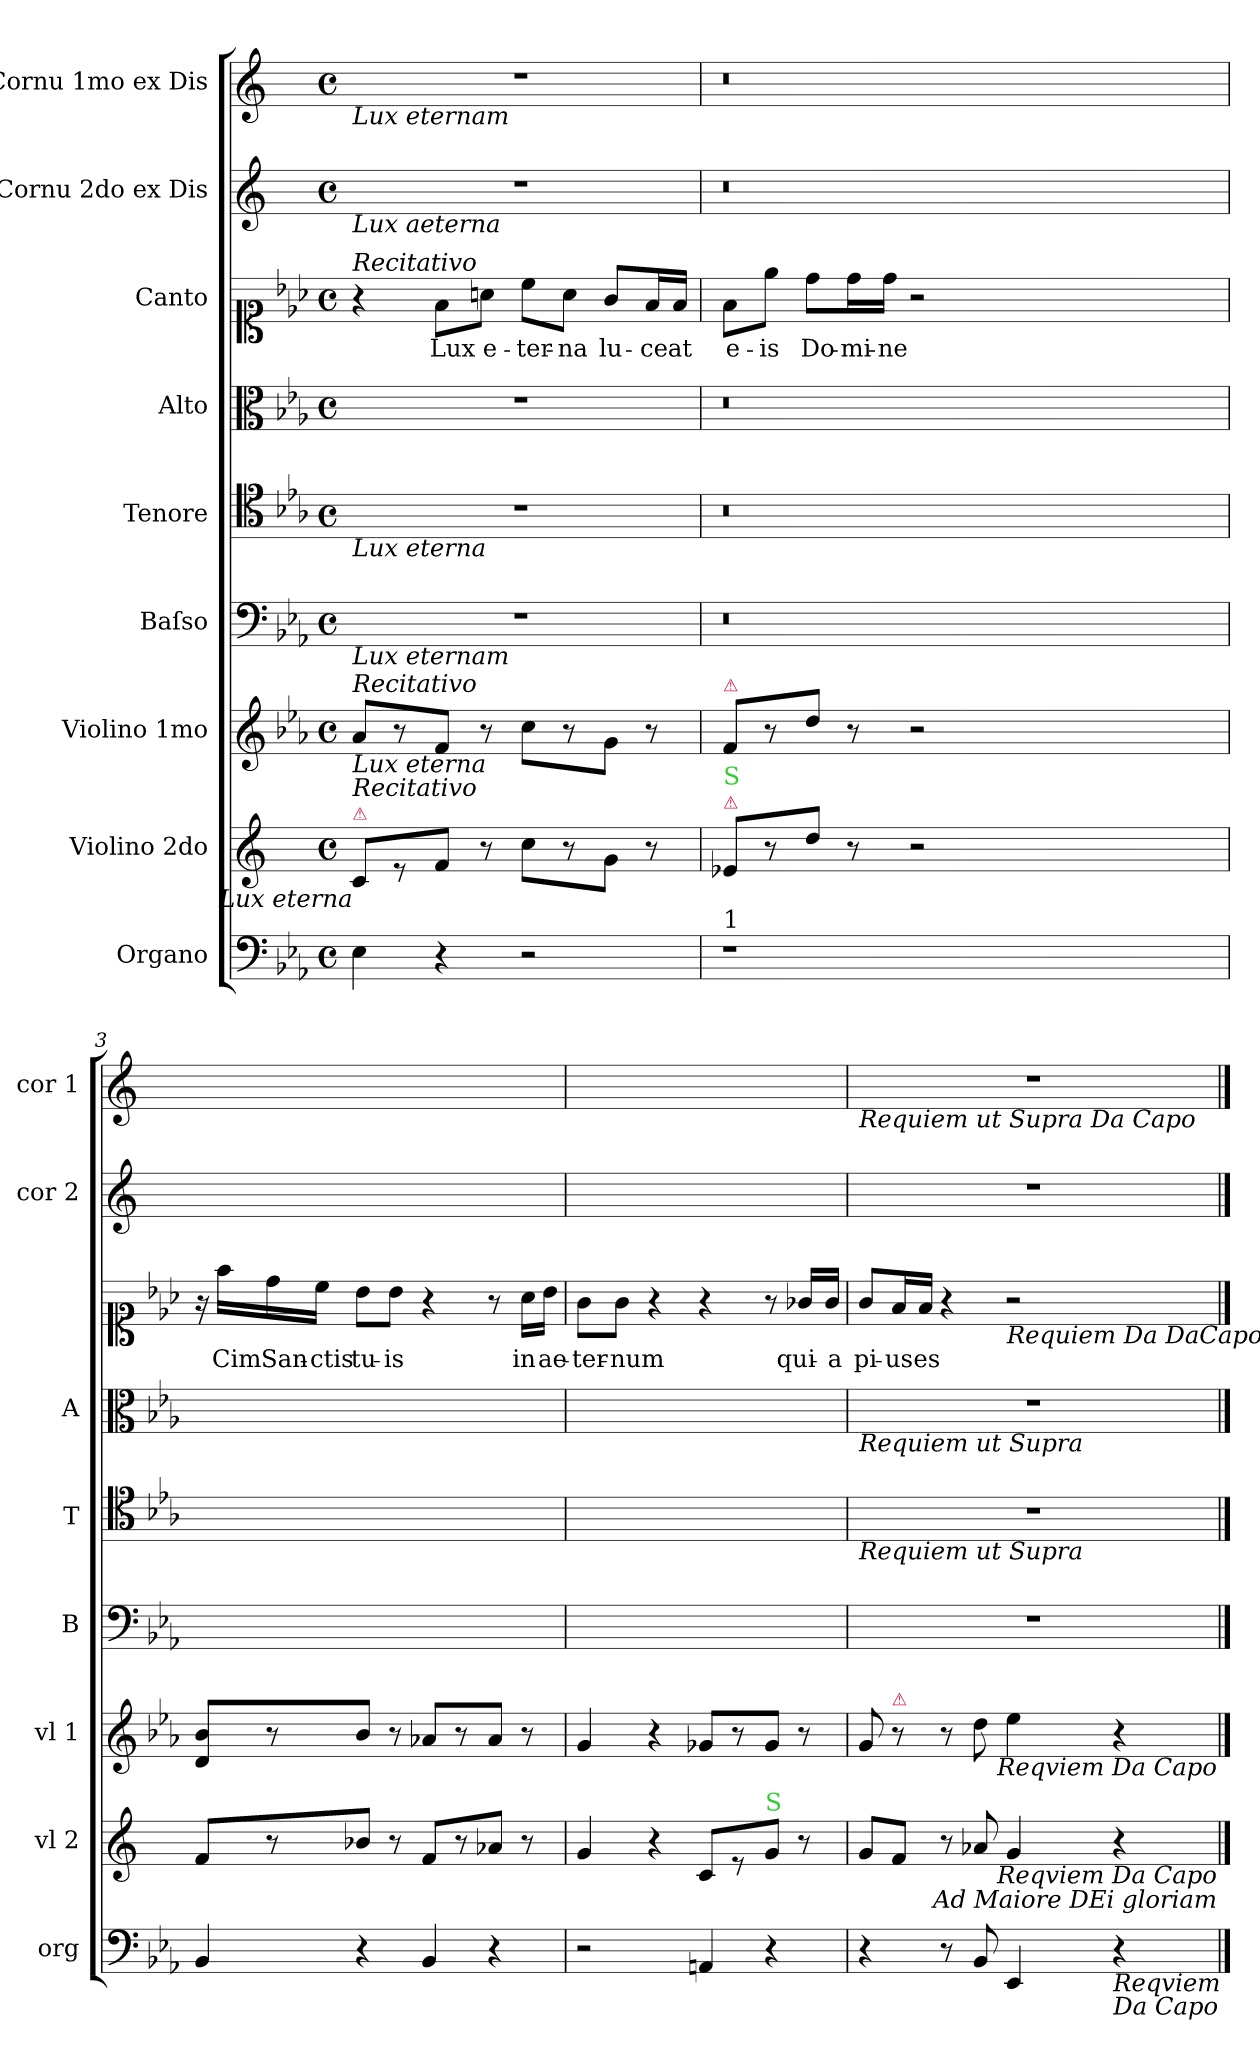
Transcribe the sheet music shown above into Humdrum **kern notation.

**kern	**kern	**kern	**kern	**kern	**kern	**kern	**text	**kern	**kern
*part9	*part8	*part7	*part6	*part5	*part4	*part3	*part3	*part2	*part1
*staff9	*staff8	*staff7	*staff6	*staff5	*staff4	*staff3	*staff3	*staff2	*staff1
*I"Organo	*I"Violino 2do	*I"Violino 1mo	*I"Baſso	*I"Tenore	*I"Alto	*I"Canto	*	*I"Cornu 2do ex Dis	*I"Cornu 1mo ex Dis
*I'org	*I'vl 2	*I'vl 1	*I'B	*I'T	*I'A	*	*	*I'cor 2	*I'cor 1
*clefF4	*clefG2	*clefG2	*clefF4	*clefC4	*clefC3	*clefC1	*	*clefG2	*clefG2
*	*	*	*	*	*	*	*	*ITrd5c9	*ITrd5c9
*k[b-e-a-]	*	*k[b-e-a-]	*k[b-e-a-]	*k[b-e-a-]	*k[b-e-a-]	*k[b-e-a-]	*	*k[b-e-a-]	*k[b-e-a-]
*M4/4	*M4/4	*M4/4	*M4/4	*M4/4	*M4/4	*M4/4	*	*M4/4	*M4/4
*met(c)	*met(c)	*met(c)	*met(c)	*met(c)	*met(c)	*met(c)	*	*met(c)	*met(c)
=1	=1	=1	=1	=1	=1	=1	=1	=1	=1
!	!	!	!	!	!	!	!	!	!LO:TX:b:i:t=Lux eternam
!	!	!	!	!	!	!	!	!LO:TX:b:i:t=Lux aeterna	!
!	!	!	!	!	!	!LO:TX:a:i:t=Recitativo	!	!	!
!	!	!	!	!LO:TX:b:i:t=Lux eterna	!	!	!	!	!
!	!	!	!LO:TX:b:i:t=Lux eternam	!	!	!	!	!	!
!	!	!LO:TX:b:i:t=Lux eterna	!	!	!	!	!	!	!
!	!	!LO:TX:a:i:t=Recitativo	!	!	!	!	!	!	!
!	!LO:TX:a:color=crimson:t=⚠	!	!	!	!	!	!	!	!
!	!LO:TX:b:i:rj:t=Lux eterna	!	!	!	!	!	!	!	!
!	!LO:TX:a:i:t=Recitativo	!	!	!	!	!	!	!	!
4E-\	8c/L	8a-/L	1r	1r	1r	4r	.	1r	1r
.	8r	8r	.	.	.	.	.	.	.
4r	8f/J	8f/J	.	.	.	8f\L	Lux	.	.
.	8r	8r	.	.	.	8an\J	e-	.	.
2r	8cc\L	8cc\L	.	.	.	8cc\L	-ter-	.	.
.	8r	8r	.	.	.	8a\J	-na	.	.
.	8g\J	8g\J	.	.	.	8g/L	lu-	.	.
.	8r	8r	.	.	.	16f/L	-ce	.	.
.	.	.	.	.	.	16f/JJ	at	.	.
=2	=2	=2	=2	=2	=2	=2	=2	=2	=2
!	!	!LO:TX:a:color=crimson:t=⚠	!	!	!	!	!	!	!
!	!LO:TX:a:color=crimson:t=⚠	!	!	!	!	!	!	!	!
!	!LO:TX:a:color=limegreen:t=S	!	!	!	!	!	!	!	!
!LO:TX:a:t=1	!	!	!	!	!	!	!	!	!
1r	8e-/L	8f/L	0.r	0.r	0.r	8f\L	e-	0.r	0.r
.	8r	8r	.	.	.	8ee-\J	-is	.	.
.	8dd\J	8dd\J	.	.	.	8dd\L	Do-	.	.
.	8r	8r	.	.	.	16dd\L	-mi-	.	.
.	.	.	.	.	.	16dd\JJ	-ne	.	.
.	2r	2r	.	.	.	2r	.	.	.
0ryy	0ryy	0ryy	.	.	.	0ryy	.	.	.
=3	=3	=3	=3	=3	=3	=3	=3	=3	=3
4BB-/	8f/L	8d/ 8b-/L	1ryy	1ryy	1ryy	16r	.	1ryy	1ryy
.	.	.	.	.	.	16ff\LL	Cim	.	.
.	8r	8r	.	.	.	16dd\	San-	.	.
.	.	.	.	.	.	16cc\JJ	-ctis	.	.
4r	8b-/J	8b-/J	.	.	.	8b-\L	tu-	.	.
.	8r	8r	.	.	.	8b-\J	-is	.	.
4BB-/	8f/L	8a-X/L	.	.	.	4r	.	.	.
.	8r	8r	.	.	.	.	.	.	.
4r	8a-X/J	8a-/J	.	.	.	8r	.	.	.
.	8r	8r	.	.	.	16a-\LL	in	.	.
.	.	.	.	.	.	16b-\JJ	ae-	.	.
=4	=4	=4	=4	=4	=4	=4	=4	=4	=4
2r	4g/	4g/	1ryy	1ryy	1ryy	8g\L	-ter-	1ryy	1ryy
.	.	.	.	.	.	8g\J	-num	.	.
.	4r	4r	.	.	.	4r	.	.	.
4AAn/	8c/L	8g-X/L	.	.	.	4r	.	.	.
.	8r	8r	.	.	.	.	.	.	.
!	!LO:TX:a:color=limegreen:t=S	!	!	!	!	!	!	!	!
4r	8g/J	8g-/J	.	.	.	8r	.	.	.
.	8r	8r	.	.	.	16g-X/LL	qui-	.	.
.	.	.	.	.	.	16g-/JJ	-a	.	.
=5	=5	=5	=5	=5	=5	=5	=5	=5	=5
!	!	!	!	!	!	!	!	!	!LO:TX:b:i:t=Requiem ut Supra Da Capo
!	!	!	!	!	!LO:TX:b:i:t=Requiem ut Supra	!	!	!	!
!	!	!	!	!LO:TX:b:i:t=Requiem ut Supra	!	!	!	!	!
4r	8g/L	8g/	1r	1r	1r	8g/L	pi-	1r	1r
!	!	!LO:TX:a:color=crimson:t=⚠	!	!	!	!	!	!	!
.	8f/J	8r	.	.	.	16f/L	-us	.	.
.	.	.	.	.	.	16f/JJ	es	.	.
8r	8r	8r	.	.	.	4r	.	.	.
8BB-/	8a-X/	8dd\	.	.	.	.	.	.	.
!	!	!	!	!	!	!LO:TX:b:i:t=Requiem Da DaCapo	!	!	!
4EE-/	4g/	4ee-\	.	.	.	2r	.	.	.
!LO:TX:b:i:t=Reqviem \nDa Capo	!	!	!	!	!	!	!	!	!
4r	4r	4r	.	.	.	.	.	.	.
!	!	!LO:TX:b:i:rj:t=Reqviem Da Capo	!	!	!	!	!	!	!
!	!LO:TX:b:i:t=Reqviem Da Capo	!	!	!	!	!	!	!	!
!	!LO:TX:b:i:t=Ad Maiore DEi gloriam	!	!	!	!	!	!	!	!
==	==	==	==	==	==	==	==	==	==
*-	*-	*-	*-	*-	*-	*-	*-	*-	*-
